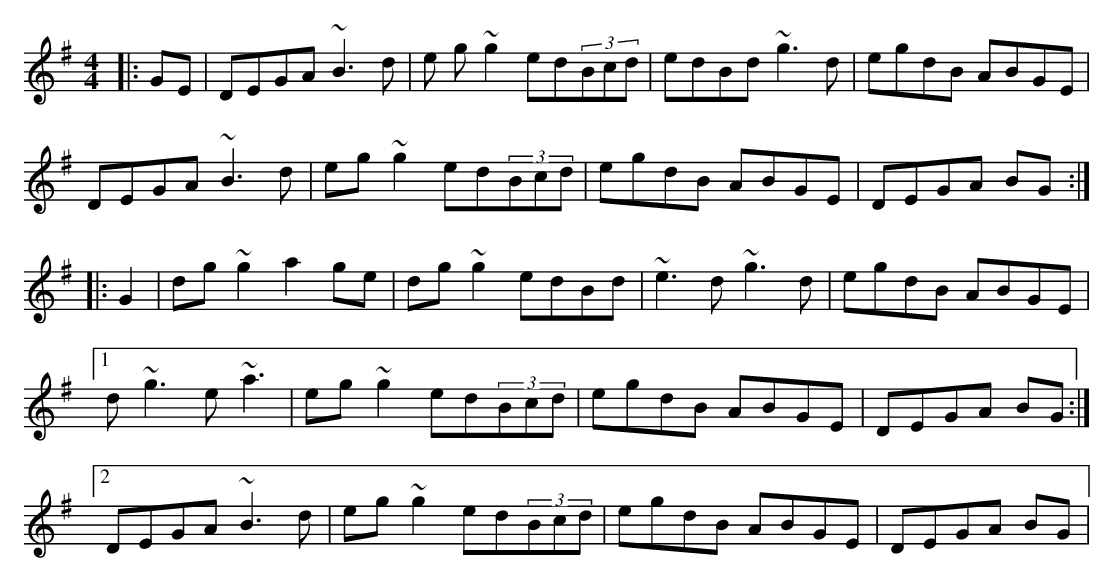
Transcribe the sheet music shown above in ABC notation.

X:1
M:4/4
K:G
|:GE|DEGA ~B3d|e g~g2 ed(3Bcd|edBd ~g3d|egdB ABGE|
DEGA ~B3d|eg~g2 ed(3Bcd|egdB ABGE|DEGA BG:|
|:G2|dg~g2 a2ge|dg~g2 edBd|~e3d ~g3d|egdB ABGE|
[1d~g3 e~a3|eg~g2 ed(3Bcd|egdB ABGE|DEGA BG:|
[2DEGA ~B3d|eg~g2 ed(3Bcd|egdB ABGE|DEGA BG|
